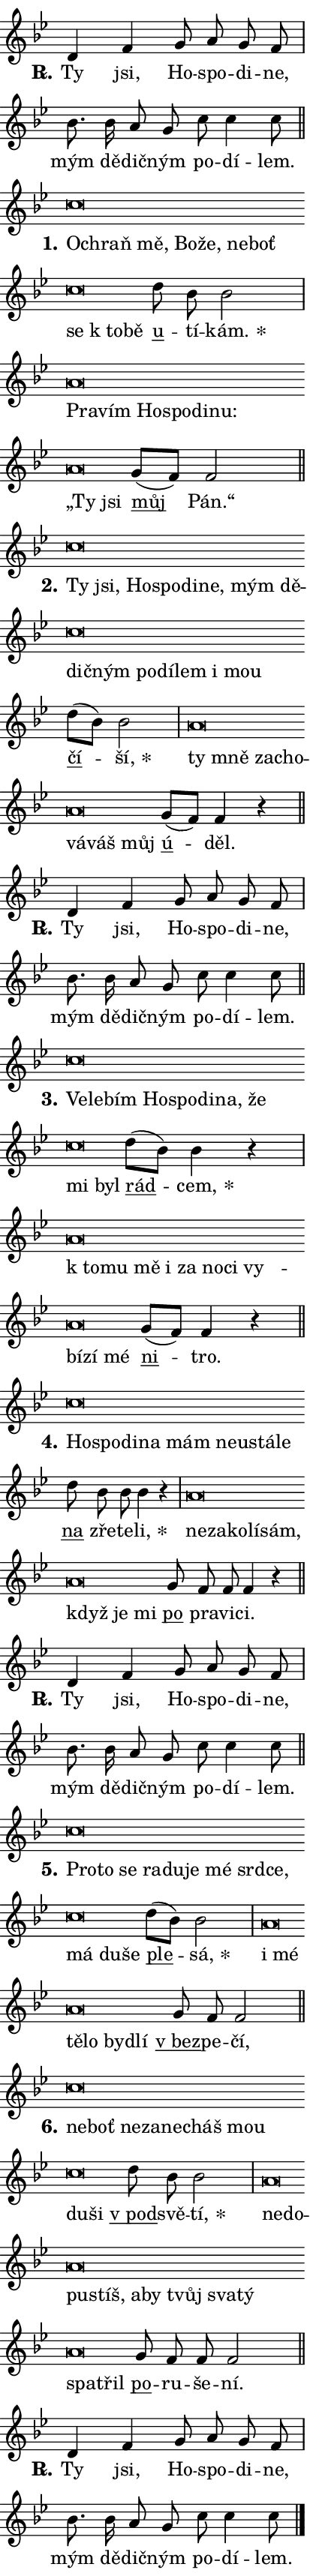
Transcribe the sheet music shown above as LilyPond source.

\version "2.24.0"
\header { tagline = "" }
\paper {
  indent = 0\cm
  top-margin = 0\cm
  right-margin = 0.13\cm % to fit lyric hyphens
  bottom-margin = 0\cm
  left-margin = 0\cm
  paper-width = 7\cm
  page-breaking = #ly:one-page-breaking
  system-system-spacing.basic-distance = #11
  score-system-spacing.basic-distance = #11
  ragged-last = ##f
}


%% Author: Thomas Morley
%% https://lists.gnu.org/archive/html/lilypond-user/2020-05/msg00002.html
#(define (line-position grob)
"Returns position of @var[grob} in current system:
   @code{'start}, if at first time-step
   @code{'end}, if at last time-step
   @code{'middle} otherwise
"
  (let* ((col (ly:item-get-column grob))
         (ln (ly:grob-object col 'left-neighbor))
         (rn (ly:grob-object col 'right-neighbor))
         (col-to-check-left (if (ly:grob? ln) ln col))
         (col-to-check-right (if (ly:grob? rn) rn col))
         (break-dir-left
           (and
             (ly:grob-property col-to-check-left 'non-musical #f)
             (ly:item-break-dir col-to-check-left)))
         (break-dir-right
           (and
             (ly:grob-property col-to-check-right 'non-musical #f)
             (ly:item-break-dir col-to-check-right))))
        (cond ((eqv? 1 break-dir-left) 'start)
              ((eqv? -1 break-dir-right) 'end)
              (else 'middle))))

#(define (tranparent-at-line-position vctor)
  (lambda (grob)
  "Relying on @code{line-position} select the relevant enry from @var{vctor}.
Used to determine transparency,"
    (case (line-position grob)
      ((end) (not (vector-ref vctor 0)))
      ((middle) (not (vector-ref vctor 1)))
      ((start) (not (vector-ref vctor 2))))))

noteHeadBreakVisibility =
#(define-music-function (break-visibility)(vector?)
"Makes @code{NoteHead}s transparent relying on @var{break-visibility}"
#{
  \override NoteHead.transparent =
    #(tranparent-at-line-position break-visibility)
#})

#(define delete-ledgers-for-transparent-note-heads
  (lambda (grob)
    "Reads whether a @code{NoteHead} is transparent.
If so this @code{NoteHead} is removed from @code{'note-heads} from
@var{grob}, which is supposed to be @code{LedgerLineSpanner}.
As a result ledgers are not printed for this @code{NoteHead}"
    (let* ((nhds-array (ly:grob-object grob 'note-heads))
           (nhds-list
             (if (ly:grob-array? nhds-array)
                 (ly:grob-array->list nhds-array)
                 '()))
           ;; Relies on the transparent-property being done before
           ;; Staff.LedgerLineSpanner.after-line-breaking is executed.
           ;; This is fragile ...
           (to-keep
             (remove
               (lambda (nhd)
                 (ly:grob-property nhd 'transparent #f))
               nhds-list)))
      ;; TODO find a better method to iterate over grob-arrays, similiar
      ;; to filter/remove etc for lists
      ;; For now rebuilt from scratch
      (set! (ly:grob-object grob 'note-heads)  '())
      (for-each
        (lambda (nhd)
          (ly:pointer-group-interface::add-grob grob 'note-heads nhd))
        to-keep))))

squashNotes = {
  \override NoteHead.X-extent = #'(-0.2 . 0.2)
  \override NoteHead.Y-extent = #'(-0.75 . 0)
  \override NoteHead.stencil =
    #(lambda (grob)
       (let ((pos (ly:grob-property grob 'staff-position)))
         (begin
           (if (< pos -7) (display "ERROR: Lower brevis then expected\n") (display "OK: Expected brevis position\n"))
           (if (<= pos -6) ly:text-interface::print ly:note-head::print))))
}
unSquashNotes = {
  \revert NoteHead.X-extent
  \revert NoteHead.Y-extent
  \revert NoteHead.stencil
}

hideNotes = \noteHeadBreakVisibility #begin-of-line-visible
unHideNotes = \noteHeadBreakVisibility #all-visible

% work-around for resetting accidentals
% https://lilypond.org/doc/v2.23/Documentation/notation/displaying-rhythms#unmetered-music
cadenzaMeasure = {
  \cadenzaOff
  \partial 1024 s1024
  \cadenzaOn
}

#(define-markup-command (accent layout props text) (markup?)
  "Underline accented syllable"
  (interpret-markup layout props
    #{\markup \override #'(offset . 4.3) \underline { #text }#}))

responsum = \markup \concat {
  "R" \hspace #-1.05 \path #0.1 #'((moveto 0 0.07) (lineto 0.9 0.8)) \hspace #0.05 "."
}

spaceSize = #0.6828661417322834 % exact space size for TeX Gyre Schola

\layout {
  \context {
    \Staff
    \remove "Time_signature_engraver"
    \override LedgerLineSpanner.after-line-breaking = #delete-ledgers-for-transparent-note-heads
  }
  \context {
    \Lyrics {
      \override LyricSpace.minimum-distance = \spaceSize
      \override LyricText.font-name = #"TeX Gyre Schola"
      \override LyricText.font-size = 1
      \override StanzaNumber.font-name = #"TeX Gyre Schola Bold"
      \override StanzaNumber.font-size = 1
    }
  }
  \context {
    \Score 
    \override NoteHead.text =
      #(lambda (grob) 
        (let ((pos (ly:grob-property grob 'staff-position)))
          #{\markup {
            \combine
              \halign #-0.55 \raise #(if (= pos -6) 0 0.5) \override #'(thickness . 2) \draw-line #'(3.2 . 0)
              \musicglyph "noteheads.sM1"
          }#}))
  }
}

% magnetic-lyrics.ily
%
%   written by
%     Jean Abou Samra <jean@abou-samra.fr>
%     Werner Lemberg <wl@gnu.org>
%
%   adapted by
%     Jiri Hon <jiri.hon@gmail.com>
%
% Version 2022-Apr-15

% https://www.mail-archive.com/lilypond-user@gnu.org/msg149350.html

#(define (Left_hyphen_pointer_engraver context)
   "Collect syllable-hyphen-syllable occurrences in lyrics and store
them in properties.  This engraver only looks to the left.  For
example, if the lyrics input is @code{foo -- bar}, it does the
following.

@itemize @bullet
@item
Set the @code{text} property of the @code{LyricHyphen} grob between
@q{foo} and @q{bar} to @code{foo}.

@item
Set the @code{left-hyphen} property of the @code{LyricText} grob with
text @q{foo} to the @code{LyricHyphen} grob between @q{foo} and
@q{bar}.
@end itemize

Use this auxiliary engraver in combination with the
@code{lyric-@/text::@/apply-@/magnetic-@/offset!} hook."
   (let ((hyphen #f)
         (text #f))
     (make-engraver
      (acknowledgers
       ((lyric-syllable-interface engraver grob source-engraver)
        (set! text grob)))
      (end-acknowledgers
       ((lyric-hyphen-interface engraver grob source-engraver)
        ;(when (not (grob::has-interface grob 'lyric-space-interface))
          (set! hyphen grob)));)
      ((stop-translation-timestep engraver)
       (when (and text hyphen)
         (ly:grob-set-object! text 'left-hyphen hyphen))
       (set! text #f)
       (set! hyphen #f)))))

#(define (lyric-text::apply-magnetic-offset! grob)
   "If the space between two syllables is less than the value in
property @code{LyricText@/.details@/.squash-threshold}, move the right
syllable to the left so that it gets concatenated with the left
syllable.

Use this function as a hook for
@code{LyricText@/.after-@/line-@/breaking} if the
@code{Left_@/hyphen_@/pointer_@/engraver} is active."
   (let ((hyphen (ly:grob-object grob 'left-hyphen #f)))
     (when hyphen
       (let ((left-text (ly:spanner-bound hyphen LEFT)))
         (when (grob::has-interface left-text 'lyric-syllable-interface)
           (let* ((common (ly:grob-common-refpoint grob left-text X))
                  (this-x-ext (ly:grob-extent grob common X))
                  (left-x-ext
                   (begin
                     ;; Trigger magnetism for left-text.
                     (ly:grob-property left-text 'after-line-breaking)
                     (ly:grob-extent left-text common X)))
                  ;; `delta` is the gap width between two syllables.
                  (delta (- (interval-start this-x-ext)
                            (interval-end left-x-ext)))
                  (details (ly:grob-property grob 'details))
                  (threshold (assoc-get 'squash-threshold details 0.2)))
             (when (< delta threshold)
               (let* (;; We have to manipulate the input text so that
                      ;; ligatures crossing syllable boundaries are not
                      ;; disabled.  For languages based on the Latin
                      ;; script this is essentially a beautification.
                      ;; However, for non-Western scripts it can be a
                      ;; necessity.
                      (lt (ly:grob-property left-text 'text))
                      (rt (ly:grob-property grob 'text))
                      (is-space (grob::has-interface hyphen 'lyric-space-interface))
                      (space (if is-space " " ""))
                      (extra-delta (if is-space spaceSize 0))
                      ;; Append new syllable.
                      (ltrt-space (if (and (string? lt) (string? rt))
                                (string-append lt space rt)
                                (make-concat-markup (list lt space rt))))
                      ;; Right-align `ltrt` to the right side.
                      (ltrt-space-markup (grob-interpret-markup
                               grob
                               (make-translate-markup
                                (cons (interval-length this-x-ext) 0)
                                (make-right-align-markup ltrt-space)))))
                 (begin
                   ;; Don't print `left-text`.
                   (ly:grob-set-property! left-text 'stencil #f)
                   ;; Set text and stencil (which holds all collected
                   ;; syllables so far) and shift it to the left.
                   (ly:grob-set-property! grob 'text ltrt-space)
                   (ly:grob-set-property! grob 'stencil ltrt-space-markup)
                   (ly:grob-translate-axis! grob (- (- delta extra-delta)) X))))))))))


#(define (lyric-hyphen::displace-bounds-first grob)
   ;; Make very sure this callback isn't triggered too early.
   (let ((left (ly:spanner-bound grob LEFT))
         (right (ly:spanner-bound grob RIGHT)))
     (ly:grob-property left 'after-line-breaking)
     (ly:grob-property right 'after-line-breaking)
     (ly:lyric-hyphen::print grob)))

squashThreshold = #0.4

\layout {
  \context {
    \Lyrics
    \consists #Left_hyphen_pointer_engraver
    \override LyricText.after-line-breaking =
      #lyric-text::apply-magnetic-offset!
    \override LyricHyphen.stencil = #lyric-hyphen::displace-bounds-first
    \override LyricText.details.squash-threshold = \squashThreshold
    \override LyricHyphen.minimum-distance = 0
    \override LyricHyphen.minimum-length = \squashThreshold
  }
}

squashText = \override LyricText.details.squash-threshold = 9999
unSquashText = \override LyricText.details.squash-threshold = \squashThreshold

leftText = \override LyricText.self-alignment-X = #LEFT
unLeftText = \revert LyricText.self-alignment-X

starOffset = #(lambda (grob) 
                (let ((x_offset (ly:self-alignment-interface::aligned-on-x-parent grob)))
                  (if (= x_offset 0) 0 (+ x_offset 1.2))))

star = #(define-music-function (syllable)(string?)
"Append star separator at the end of a syllable"
#{
  \once \override LyricText.X-offset = #starOffset
  \lyricmode { \markup {
    #syllable
    \override #'((font-name . "TeX Gyre Schola Bold")) \hspace #0.2 \lower #0.65 \larger "*"
  } }
#})

starAccent = #(define-music-function (syllable)(string?)
"Append star separator at the end of a syllable and make accent"
#{
  \once \override LyricText.X-offset = #starOffset
  \lyricmode { \markup {
    \accent #syllable
    \override #'((font-name . "TeX Gyre Schola Bold")) \hspace #0.2 \lower #0.65 \larger "*"
  } }
#})

breath = #(define-music-function (syllable)(string?)
"Append breathing indicator at the end of a syllable"
#{
  \lyricmode { \markup { #syllable "+" } }
#})

optionalBreath = #(define-music-function (syllable)(string?)
"Append optional breathing indicator at the end of a syllable"
#{
  \lyricmode { \markup { #syllable "(+)" } }
#})


\score {
    <<
        \new Voice = "melody" { \cadenzaOn \key bes \major \relative { d'4 f g8 a g f \cadenzaMeasure \bar "|" bes8. bes16 a8 g \bar "" c c4 c8 \cadenzaMeasure \bar "||" \break } }
        \new Lyrics \lyricsto "melody" { \lyricmode { \set stanza = \responsum
Ty jsi, Ho -- spo -- di -- ne, mým dě -- dič -- ným po -- dí -- lem. } }
    >>
    \layout {}
}

\score {
    <<
        \new Voice = "melody" { \cadenzaOn \key bes \major \relative { \squashNotes c''\breve*1/16 \hideNotes \breve*1/16 \bar "" \breve*1/16 \bar "" \breve*1/16 \bar "" \breve*1/16 \bar "" \breve*1/16 \bar "" \breve*1/16 \bar "" \breve*1/16 \bar "" \breve*1/16 \breve*1/16 \bar "" \unHideNotes \unSquashNotes \bar "" d8 bes bes2 \cadenzaMeasure \bar "|" \squashNotes a\breve*1/16 \hideNotes \breve*1/16 \bar "" \breve*1/16 \bar "" \breve*1/16 \bar "" \breve*1/16 \bar "" \breve*1/16 \bar "" \breve*1/16 \breve*1/16 \bar "" \unHideNotes \unSquashNotes \bar "" g8[( f)] f2 \cadenzaMeasure \bar "||" \break } }
        \new Lyrics \lyricsto "melody" { \lyricmode { \set stanza = "1."
\leftText O -- \squashText chraň mě, Bo -- že, ne -- boť se "k to" -- bě \unLeftText \unSquashText \markup \accent u -- tí -- \star kám. \leftText Pra -- \squashText vím Ho -- spo -- di -- nu: „Ty jsi \unLeftText \unSquashText \markup \accent můj Pán.“ } }
    >>
    \layout {}
}

\score {
    <<
        \new Voice = "melody" { \cadenzaOn \key bes \major \relative { \squashNotes c''\breve*1/16 \hideNotes \breve*1/16 \bar "" \breve*1/16 \bar "" \breve*1/16 \bar "" \breve*1/16 \bar "" \breve*1/16 \bar "" \breve*1/16 \bar "" \breve*1/16 \bar "" \breve*1/16 \bar "" \breve*1/16 \bar "" \breve*1/16 \bar "" \breve*1/16 \bar "" \breve*1/16 \bar "" \breve*1/16 \breve*1/16 \bar "" \unHideNotes \unSquashNotes \bar "" d8[( bes)] bes2 \cadenzaMeasure \bar "|" \squashNotes a\breve*1/16 \hideNotes \breve*1/16 \bar "" \breve*1/16 \bar "" \breve*1/16 \bar "" \breve*1/16 \bar "" \breve*1/16 \breve*1/16 \bar "" \unHideNotes \unSquashNotes \bar "" g8[( f)] f4 r \cadenzaMeasure \bar "||" \break } }
        \new Lyrics \lyricsto "melody" { \lyricmode { \set stanza = "2."
\leftText Ty \squashText jsi, Ho -- spo -- di -- ne, mým dě -- dič -- ným po -- dí -- lem i mou \unLeftText \unSquashText \markup \accent čí -- \star ší, \leftText ty \squashText mně za -- cho -- vá -- váš můj \unLeftText \unSquashText \markup \accent ú -- děl. } }
    >>
    \layout {}
}

\score {
    <<
        \new Voice = "melody" { \cadenzaOn \key bes \major \relative { d'4 f g8 a g f \cadenzaMeasure \bar "|" bes8. bes16 a8 g \bar "" c c4 c8 \cadenzaMeasure \bar "||" \break } }
        \new Lyrics \lyricsto "melody" { \lyricmode { \set stanza = \responsum
Ty jsi, Ho -- spo -- di -- ne, mým dě -- dič -- ným po -- dí -- lem. } }
    >>
    \layout {}
}

\score {
    <<
        \new Voice = "melody" { \cadenzaOn \key bes \major \relative { \squashNotes c''\breve*1/16 \hideNotes \breve*1/16 \bar "" \breve*1/16 \bar "" \breve*1/16 \bar "" \breve*1/16 \bar "" \breve*1/16 \bar "" \breve*1/16 \bar "" \breve*1/16 \bar "" \breve*1/16 \breve*1/16 \bar "" \unHideNotes \unSquashNotes \bar "" d8[( bes)] bes4 r \cadenzaMeasure \bar "|" \squashNotes a\breve*1/16 \hideNotes \breve*1/16 \bar "" \breve*1/16 \bar "" \breve*1/16 \bar "" \breve*1/16 \bar "" \breve*1/16 \bar "" \breve*1/16 \bar "" \breve*1/16 \bar "" \breve*1/16 \bar "" \breve*1/16 \breve*1/16 \bar "" \unHideNotes \unSquashNotes \bar "" g8[( f)] f4 r \cadenzaMeasure \bar "||" \break } }
        \new Lyrics \lyricsto "melody" { \lyricmode { \set stanza = "3."
\leftText Ve -- \squashText le -- bím Ho -- spo -- di -- na, že mi byl \unLeftText \unSquashText \markup \accent rád -- \star cem, \leftText "k to" -- \squashText mu mě i za no -- ci vy -- bí -- zí mé \unLeftText \unSquashText \markup \accent ni -- tro. } }
    >>
    \layout {}
}

\score {
    <<
        \new Voice = "melody" { \cadenzaOn \key bes \major \relative { \squashNotes c''\breve*1/16 \hideNotes \breve*1/16 \bar "" \breve*1/16 \bar "" \breve*1/16 \bar "" \breve*1/16 \bar "" \breve*1/16 \bar "" \breve*1/16 \bar "" \breve*1/16 \breve*1/16 \bar "" \unHideNotes \unSquashNotes \bar "" d8 bes bes bes4 r \cadenzaMeasure \bar "|" \squashNotes a\breve*1/16 \hideNotes \breve*1/16 \bar "" \breve*1/16 \bar "" \breve*1/16 \bar "" \breve*1/16 \bar "" \breve*1/16 \bar "" \breve*1/16 \breve*1/16 \bar "" \unHideNotes \unSquashNotes \bar "" g8 f f f4 r \cadenzaMeasure \bar "||" \break } }
        \new Lyrics \lyricsto "melody" { \lyricmode { \set stanza = "4."
\leftText Ho -- \squashText spo -- di -- na mám ne -- u -- stá -- le \unLeftText \unSquashText \markup \accent na zře -- te -- \star li, \leftText ne -- \squashText za -- ko -- lí -- sám, když je mi \unLeftText \unSquashText \markup \accent po pra -- vi -- ci. } }
    >>
    \layout {}
}

\score {
    <<
        \new Voice = "melody" { \cadenzaOn \key bes \major \relative { d'4 f g8 a g f \cadenzaMeasure \bar "|" bes8. bes16 a8 g \bar "" c c4 c8 \cadenzaMeasure \bar "||" \break } }
        \new Lyrics \lyricsto "melody" { \lyricmode { \set stanza = \responsum
Ty jsi, Ho -- spo -- di -- ne, mým dě -- dič -- ným po -- dí -- lem. } }
    >>
    \layout {}
}

\score {
    <<
        \new Voice = "melody" { \cadenzaOn \key bes \major \relative { \squashNotes c''\breve*1/16 \hideNotes \breve*1/16 \bar "" \breve*1/16 \bar "" \breve*1/16 \bar "" \breve*1/16 \bar "" \breve*1/16 \bar "" \breve*1/16 \bar "" \breve*1/16 \bar "" \breve*1/16 \bar "" \breve*1/16 \bar "" \breve*1/16 \breve*1/16 \bar "" \unHideNotes \unSquashNotes \bar "" d8[( bes)] bes2 \cadenzaMeasure \bar "|" \squashNotes a\breve*1/16 \hideNotes \breve*1/16 \bar "" \breve*1/16 \bar "" \breve*1/16 \bar "" \breve*1/16 \breve*1/16 \bar "" \unHideNotes \unSquashNotes \bar "" g8 f f2 \cadenzaMeasure \bar "||" \break } }
        \new Lyrics \lyricsto "melody" { \lyricmode { \set stanza = "5."
\leftText Pro -- \squashText to se ra -- du -- je mé srd -- ce, má du -- še \unLeftText \unSquashText \markup \accent ple -- \star sá, \leftText i \squashText mé tě -- lo by -- dlí \unLeftText \unSquashText \markup \accent "v bez" -- pe -- čí, } }
    >>
    \layout {}
}

\score {
    <<
        \new Voice = "melody" { \cadenzaOn \key bes \major \relative { \squashNotes c''\breve*1/16 \hideNotes \breve*1/16 \bar "" \breve*1/16 \bar "" \breve*1/16 \bar "" \breve*1/16 \bar "" \breve*1/16 \bar "" \breve*1/16 \bar "" \breve*1/16 \breve*1/16 \bar "" \unHideNotes \unSquashNotes \bar "" d8 bes bes2 \cadenzaMeasure \bar "|" \squashNotes a\breve*1/16 \hideNotes \breve*1/16 \bar "" \breve*1/16 \bar "" \breve*1/16 \bar "" \breve*1/16 \bar "" \breve*1/16 \bar "" \breve*1/16 \bar "" \breve*1/16 \bar "" \breve*1/16 \bar "" \breve*1/16 \breve*1/16 \bar "" \unHideNotes \unSquashNotes \bar "" g8 f f f2 \cadenzaMeasure \bar "||" \break } }
        \new Lyrics \lyricsto "melody" { \lyricmode { \set stanza = "6."
\leftText ne -- \squashText boť ne -- za -- ne -- cháš mou du -- ši \unLeftText \unSquashText \markup \accent "v pod" -- svě -- \star tí, \leftText ne -- \squashText do -- pu -- stíš, a -- by tvůj sva -- tý spa -- třil \unLeftText \unSquashText \markup \accent po -- ru -- še -- ní. } }
    >>
    \layout {}
}

\score {
    <<
        \new Voice = "melody" { \cadenzaOn \key bes \major \relative { d'4 f g8 a g f \cadenzaMeasure \bar "|" bes8. bes16 a8 g \bar "" c c4 c8 \cadenzaMeasure \bar "||" \break } \bar "|." }
        \new Lyrics \lyricsto "melody" { \lyricmode { \set stanza = \responsum
Ty jsi, Ho -- spo -- di -- ne, mým dě -- dič -- ným po -- dí -- lem. } }
    >>
    \layout {}
}
